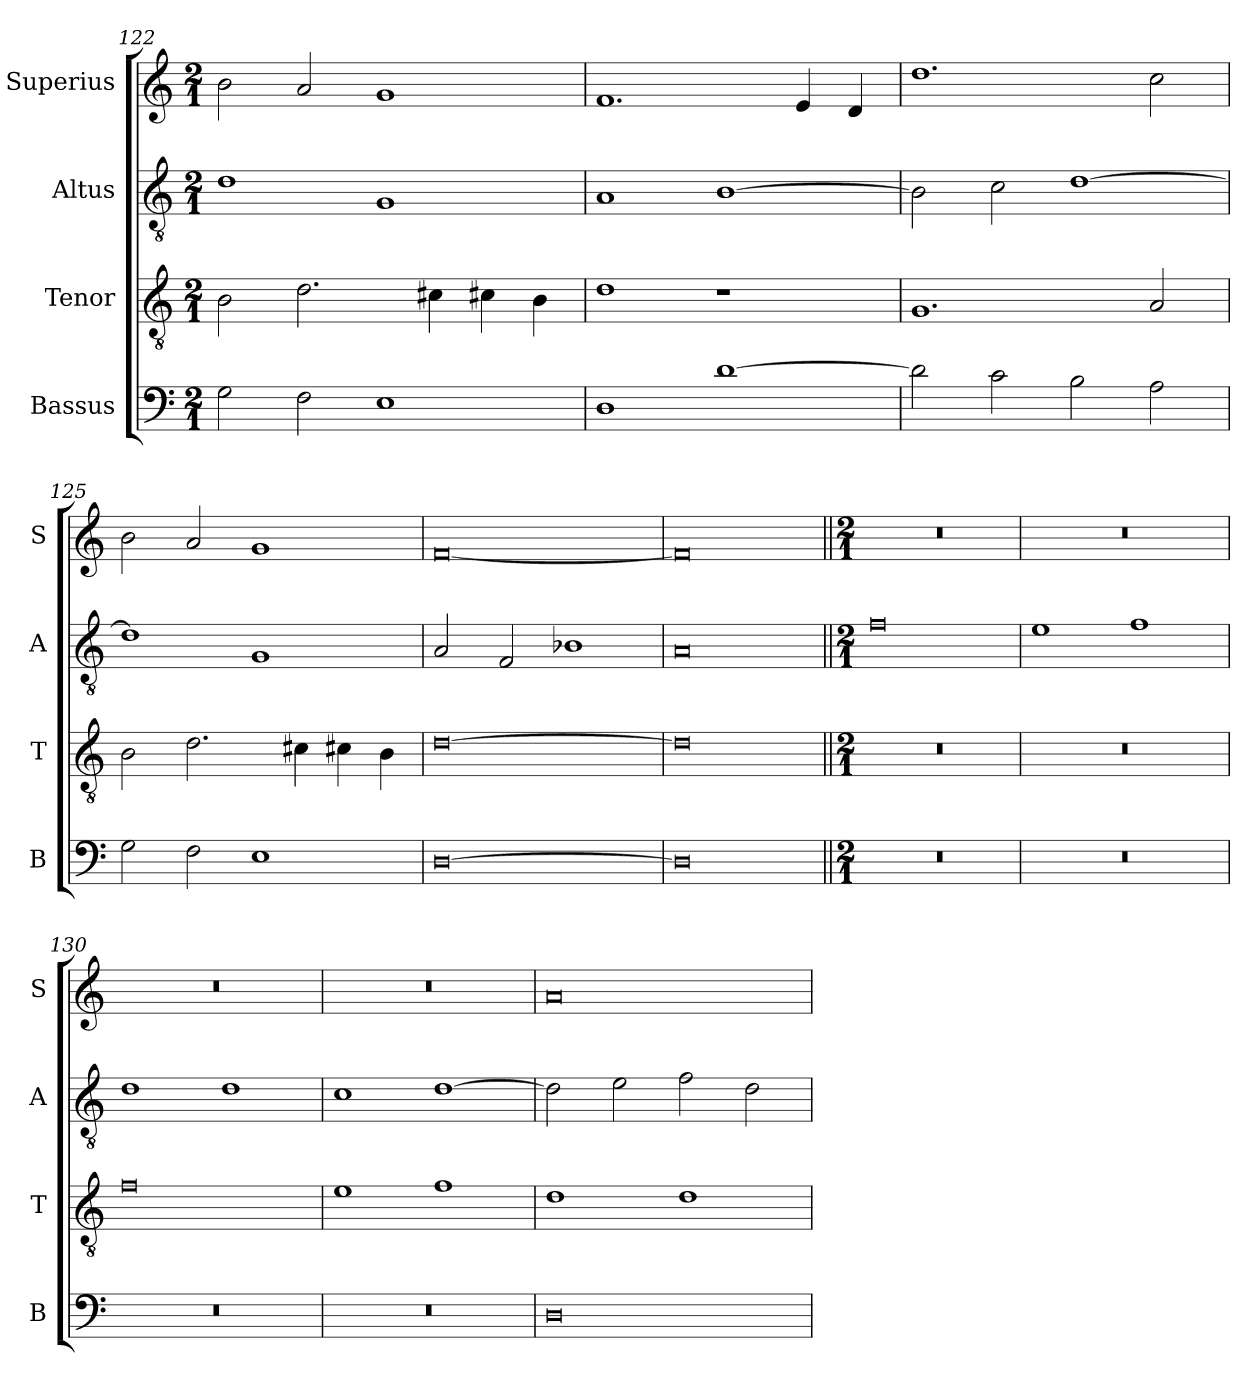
**kern	**kern	**kern	**kern
*part4	*part3	*part2	*part1
*staff4	*staff3	*staff2	*staff1
*I"Bassus	*I"Tenor	*I"Altus	*I"Superius
*I'B	*I'T	*I'A	*I'S
*clefF4	*clefGv2	*clefGv2	*clefG2
*k[]	*k[]	*k[]	*k[]
*M2/1	*M2/1	*M2/1	*M2/1
=122	=122	=122	=122
2G\	2B\	1d	2b\
2F\	2.d\	.	2a/
1E	.	1G	1g
.	4c#X\	.	.
.	4c#X\	.	.
.	4B\	.	.
=123	=123	=123	=123
1D	1d	1A	1.f
[1d	1r	[1B	.
.	.	.	4e/
.	.	.	4d/
=124	=124	=124	=124
2d\]	1.G	2B\]	1.dd
2c\	.	2c\	.
2B\	.	[1d	.
2A\	2A/	.	2cc\
=125	=125	=125	=125
2G\	2B\	1d]	2b\
2F\	2.d\	.	2a/
1E	.	1G	1g
.	4c#X\	.	.
.	4c#X\	.	.
.	4B\	.	.
=126	=126	=126	=126
[0D	[0d	2A/	[0f
.	.	2F/	.
.	.	1B-X	.
=127	=127	=127	=127
0D]	0d]	0A	0f]
!!LO:LB:g=z
=128||	=128||	=128||	=128||
*k[]	*k[]	*k[]	*k[]
*M2/1	*M2/1	*M2/1	*M2/1
0r	0r	0f	0r
=129	=129	=129	=129
0r	0r	1e	0r
.	.	1f	.
=130	=130	=130	=130
0r	0f	1d	0r
.	.	1d	.
=131	=131	=131	=131
0r	1e	1c	0r
.	1f	[1d	.
=132	=132	=132	=132
0D	1d	2d\]	0a
.	.	2e\	.
.	1d	2f\	.
.	.	2d\	.
=	=	=	=
*-	*-	*-	*-
